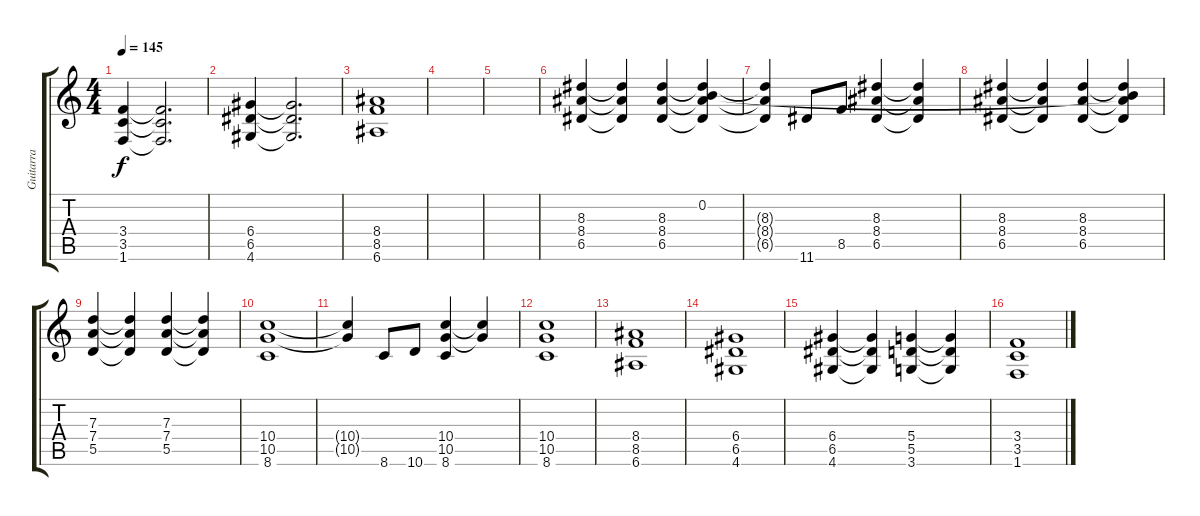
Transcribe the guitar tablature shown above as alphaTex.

\track ("Guitarra" "Guitarra") {instrument overdrivenguitar}
\staff {score tabs}
\tuning (E4 B3 G3 D3 A2 E2) {hide}
\ts (4 4)
\tempo 145
\clef g2
\ks c
(3.4 3.5 1.6).4{dy f} (3.4{t} 3.5{t} 1.6{t}).2{d} |
(6.4 6.5 4.6).4 (6.4{t} 6.5{t} 4.6{t}).2{d} |
(8.4 8.5 6.6).1 |
|
|
(8.3 8.4 6.5).4 (8.3{t} 8.4{t} 6.5{t}).4 (8.3 8.4 6.5).4 (0.2 8.3{t} 8.4{t} 6.5{t}).4 |
(8.3{t} 8.4{t} 6.5{t}).4 11.6.8 8.5.8 (8.3 8.4 6.5).4 (8.3{t} 8.4{t} 6.5{t}).4 |
(8.3 8.4 6.5).4 (8.3{t} 8.4{t} 6.5{t}).4 (8.3 8.4 6.5).4 (0.2{t} 8.3{t} 8.4{t} 6.5{t}).4 |
(7.3 7.4 5.5).4 (7.3{t} 7.4{t} 5.5{t}).4 (7.3 7.4 5.5).4 (7.3{t} 7.4{t} 5.5{t}).4 |
(10.4 10.5 8.6).1 |
(10.4{t} 10.5{t}).4 8.6.8 10.6.8 (10.4 10.5 8.6).4 (10.4{t} 10.5{t}).4 |
(10.4 10.5 8.6).1 |
(8.4 8.5 6.6).1 |
(6.4 6.5 4.6).1 |
(6.4 6.5 4.6).4 (6.4{t} 6.5{t} 4.6{t}).4 (5.4 5.5 3.6).4 (5.4{t} 5.5{t} 3.6{t}).4 |
(3.4 3.5 1.6).1
